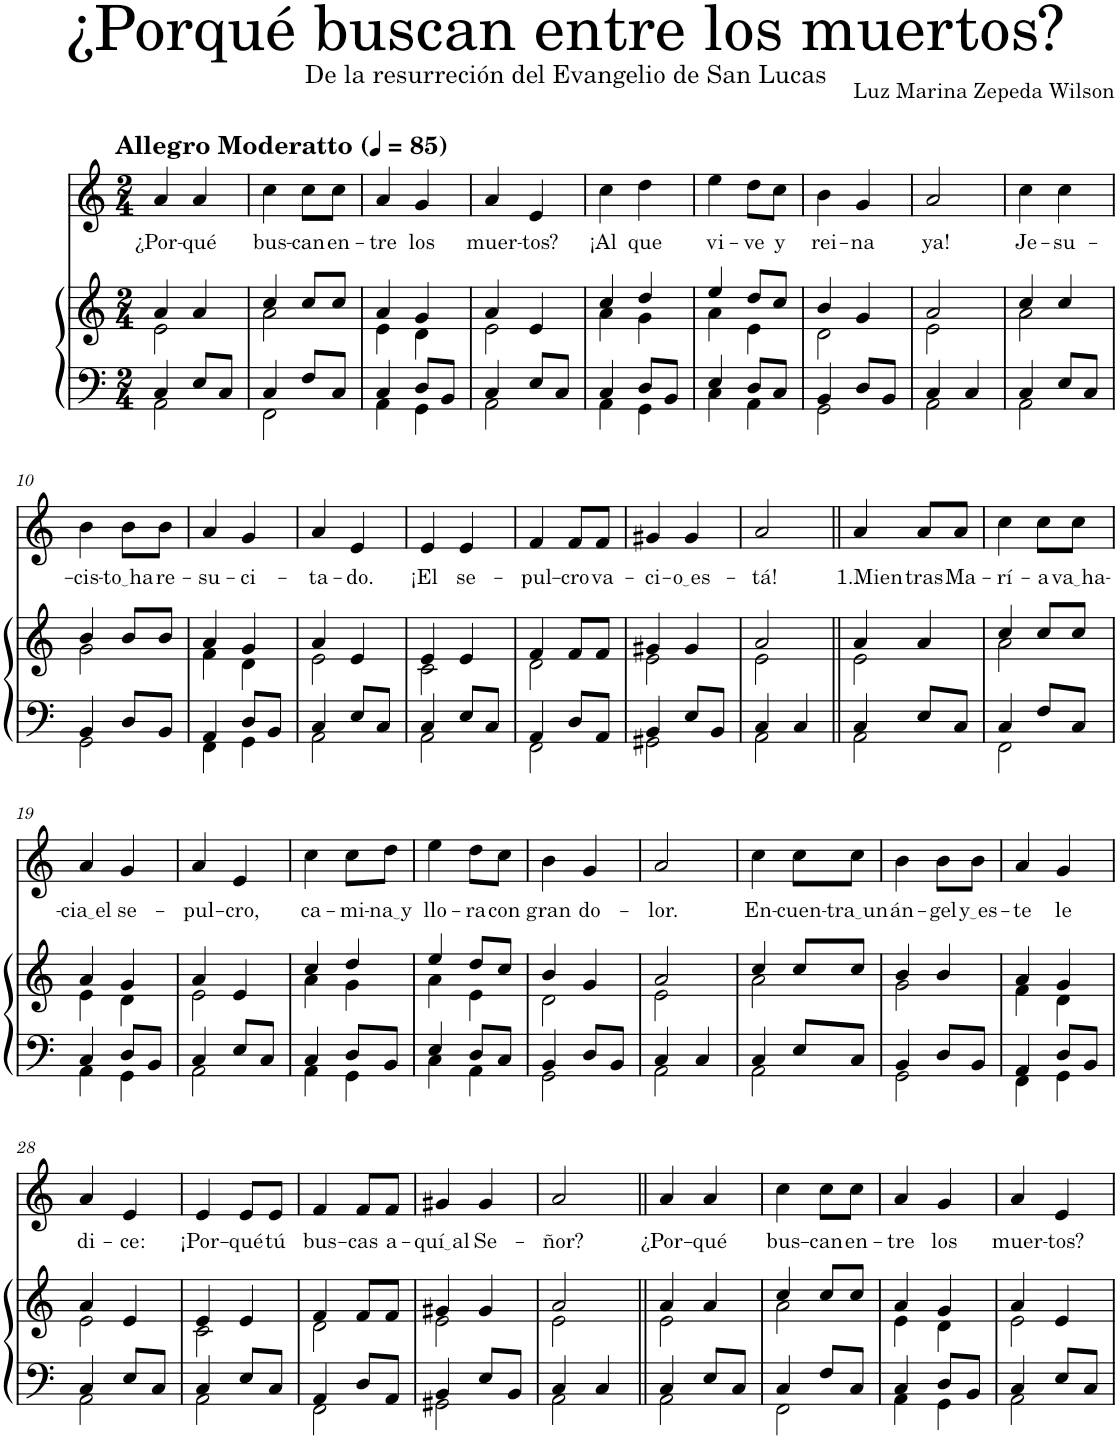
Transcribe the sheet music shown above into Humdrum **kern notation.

**kern	**kern	**harte	**kern	**text
*part2	*part2	*part2	*part1	*part1
*staff3	*staff2	*	*staff1	*staff1
*I"Órgano	*	*	*I"Soprano	*
*clefF4	*clefG2	*	*clefG2	*
*k[]	*k[]	*	*k[]	*
*M2/4	*M2/4	*	*M2/4	*
*MM85	*MM85	*	*MM85	*
=1	=1	=1	=1	=1
*^	*^	*	*	*
!	!	!	!	!	!LO:TX:a:B:t=Allegro Moderatto	!
!	!	!	!	!LO:H:kt=m	!	!LO:LY:b
4C/	2AA\	4a/	2e\	A:min	4a/	¿Por-
!	!	!	!	!	!	!LO:LY:b
8E/L	.	4a/	.	.	4a/	-qué
8C/J	.	.	.	.	.	.
=2	=2	=2	=2	=2	=2	=2
!	!	!	!	!	!	!LO:LY:b
4C/	2FF\	4cc/	2a\	F:maj	4cc\	bus-
!	!	!	!	!	!	!LO:LY:b
8F/L	.	8cc/L	.	.	8cc\L	-can
!	!	!	!	!	!	!LO:LY:b
8C/J	.	8cc/J	.	.	8cc\J	en-
=3	=3	=3	=3	=3	=3	=3
!	!	!	!	!LO:H:kt=m	!	!LO:LY:b
4C/	4AA\	4a/	4e\	A:min	4a/	-tre
!	!	!	!	!	!	!LO:LY:b
8D/L	4GG\	4g/	4d\	G:maj	4g/	los
8BB/J	.	.	.	.	.	.
=4	=4	=4	=4	=4	=4	=4
!	!	!	!	!LO:H:kt=m	!	!LO:LY:b
4C/	2AA\	4a/	2e\	A:min	4a/	muer-
!	!	!	!	!	!	!LO:LY:b
8E/L	.	4e/	.	.	4e/	-tos?
8C/J	.	.	.	.	.	.
=5	=5	=5	=5	=5	=5	=5
!	!	!	!	!LO:H:kt=m	!	!LO:LY:b
4C/	4AA\	4cc/	4a\	A:min	4cc\	¡Al
!	!	!	!	!	!	!LO:LY:b
8D/L	4GG\	4dd/	4g\	G:maj	4dd\	que
8BB/J	.	.	.	.	.	.
=6	=6	=6	=6	=6	=6	=6
!	!	!	!	!LO:H:kt=m	!	!LO:LY:b
4E/	4C\	4ee/	4a\	A:min	4ee\	vi-
!	!	!	!	!	!	!LO:LY:b
8D/L	4AA\	8dd/L	4e\	.	8dd\L	-ve
!	!	!	!	!	!	!LO:LY:b
8C/J	.	8cc/J	.	.	8cc\J	y
=7	=7	=7	=7	=7	=7	=7
!	!	!	!	!	!	!LO:LY:b
4BB/	2GG\	4b/	2d\	G:maj	4b\	rei-
!	!	!	!	!	!	!LO:LY:b
8D/L	.	4g/	.	.	4g/	-na
8BB/J	.	.	.	.	.	.
=8	=8	=8	=8	=8	=8	=8
!	!	!	!	!LO:H:kt=m	!	!LO:LY:b
4C/	2AA\	2a/	2e\	A:min	2a/	ya!
4C/	.	.	.	.	.	.
=9	=9	=9	=9	=9	=9	=9
!	!	!	!	!	!	!LO:LY:b
4C/	2AA\	4cc/	2a\	.	4cc\	Je-
!	!	!	!	!	!	!LO:LY:b
8E/L	.	4cc/	.	.	4cc\	-su-
8C/J	.	.	.	.	.	.
!!LO:LB:g=z
=10	=10	=10	=10	=10	=10	=10
!	!	!	!	!	!	!LO:LY:b
4BB/	2GG\	4b/	2g\	G:maj	4b\	-cis-
!	!	!	!	!	!	!LO:LY:b
8D/L	.	8b/L	.	.	8b\L	to ha
!	!	!	!	!	!	!LO:LY:b
8BB/J	.	8b/J	.	.	8b\J	re-
=11	=11	=11	=11	=11	=11	=11
!	!	!	!	!	!	!LO:LY:b
4AA/	4FF\	4a/	4f\	F:maj	4a/	-su-
!	!	!	!	!	!	!LO:LY:b
8D/L	4GG\	4g/	4d\	G:maj	4g/	-ci-
8BB/J	.	.	.	.	.	.
=12	=12	=12	=12	=12	=12	=12
!	!	!	!	!LO:H:kt=m	!	!LO:LY:b
4C/	2AA\	4a/	2e\	A:min	4a/	-ta-
!	!	!	!	!	!	!LO:LY:b
8E/L	.	4e/	.	.	4e/	-do.
8C/J	.	.	.	.	.	.
=13	=13	=13	=13	=13	=13	=13
!	!	!	!	!	!	!LO:LY:b
4C/	2AA\	4e/	2c\	.	4e/	¡El
!	!	!	!	!	!	!LO:LY:b
8E/L	.	4e/	.	.	4e/	se-
8C/J	.	.	.	.	.	.
=14	=14	=14	=14	=14	=14	=14
!	!	!	!	!LO:H:kt=m	!	!LO:LY:b
4AA/	2FF\	4f/	2d\	D:min	4f/	-pul-
!	!	!	!	!	!	!LO:LY:b
8D/L	.	8f/L	.	.	8f/L	-cro
!	!	!	!	!	!	!LO:LY:b
8AA/J	.	8f/J	.	.	8f/J	va-
=15	=15	=15	=15	=15	=15	=15
!	!	!	!	!LO:H:kt=7	!	!LO:LY:b
4BB/	2GG#X\	4g#X/	2e\	E:7	4g#X/	-ci-
!	!	!	!	!	!	!LO:LY:b
8E/L	.	4g#/	.	.	4g#/	o es
8BB/J	.	.	.	.	.	.
=16	=16	=16	=16	=16	=16	=16
!	!	!	!	!LO:H:kt=m	!	!LO:LY:b
4C/	2AA\	2a/	2e\	A:min	2a/	-tá!
4C/	.	.	.	.	.	.
=17||	=17||	=17||	=17||	=17||	=17||	=17||
!	!	!	!	!LO:H:kt=m	!	!LO:LY:b
4C/	2AA\	4a/	2e\	A:min	4a/	1.Mien
!	!	!	!	!	!	!LO:LY:b
8E/L	.	4a/	.	.	8a/L	tras
!	!	!	!	!	!	!LO:LY:b
8C/J	.	.	.	.	8a/J	Ma-
=18	=18	=18	=18	=18	=18	=18
!	!	!	!	!	!	!LO:LY:b
4C/	2FF\	4cc/	2a\	F:maj	4cc\	-rí-
!	!	!	!	!	!	!LO:LY:b
8F/L	.	8cc/L	.	.	8cc\L	-a
!	!	!	!	!	!	!LO:LY:b
8C/J	.	8cc/J	.	.	8cc\J	va ha
!!LO:LB:g=z
=19	=19	=19	=19	=19	=19	=19
!	!	!	!	!LO:H:kt=m	!	!LO:LY:b
4C/	4AA\	4a/	4e\	A:min	4a/	cia el
!	!	!	!	!	!	!LO:LY:b
8D/L	4GG\	4g/	4d\	G:maj	4g/	se-
8BB/J	.	.	.	.	.	.
=20	=20	=20	=20	=20	=20	=20
!	!	!	!	!LO:H:kt=m	!	!LO:LY:b
4C/	2AA\	4a/	2e\	A:min	4a/	-pul-
!	!	!	!	!	!	!LO:LY:b
8E/L	.	4e/	.	.	4e/	-cro,
8C/J	.	.	.	.	.	.
=21	=21	=21	=21	=21	=21	=21
!	!	!	!	!LO:H:kt=m	!	!LO:LY:b
4C/	4AA\	4cc/	4a\	A:min	4cc\	ca-
!	!	!	!	!	!	!LO:LY:b
8D/L	4GG\	4dd/	4g\	G:maj	8cc\L	-mi-
!	!	!	!	!	!	!LO:LY:b
8BB/J	.	.	.	.	8dd\J	na y
=22	=22	=22	=22	=22	=22	=22
!	!	!	!	!LO:H:kt=m	!	!LO:LY:b
4E/	4C\	4ee/	4a\	A:min	4ee\	llo-
!	!	!	!	!	!	!LO:LY:b
8D/L	4AA\	8dd/L	4e\	.	8dd\L	-ra
!	!	!	!	!	!	!LO:LY:b
8C/J	.	8cc/J	.	.	8cc\J	con
=23	=23	=23	=23	=23	=23	=23
!	!	!	!	!	!	!LO:LY:b
4BB/	2GG\	4b/	2d\	G:maj	4b\	gran
!	!	!	!	!	!	!LO:LY:b
8D/L	.	4g/	.	.	4g/	do-
8BB/J	.	.	.	.	.	.
=24	=24	=24	=24	=24	=24	=24
!	!	!	!	!LO:H:kt=m	!	!LO:LY:b
4C/	2AA\	2a/	2e\	A:min	2a/	-lor.
4C/	.	.	.	.	.	.
=25	=25	=25	=25	=25	=25	=25
!	!	!	!	!	!	!LO:LY:b
4C/	2AA\	4cc/	2a\	.	4cc\	En-
!	!	!	!	!	!	!LO:LY:b
8E/L	.	8cc/L	.	.	8cc\L	-cuen-
!	!	!	!	!	!	!LO:LY:b
8C/J	.	8cc/J	.	.	8cc\J	tra un
=26	=26	=26	=26	=26	=26	=26
!	!	!	!	!	!	!LO:LY:b
4BB/	2GG\	4b/	2g\	G:maj	4b\	án-
!	!	!	!	!	!	!LO:LY:b
8D/L	.	4b/	.	.	8b\L	-gel
!	!	!	!	!	!	!LO:LY:b
8BB/J	.	.	.	.	8b\J	y es
=27	=27	=27	=27	=27	=27	=27
!	!	!	!	!	!	!LO:LY:b
4AA/	4FF\	4a/	4f\	F:maj	4a/	-te
!	!	!	!	!	!	!LO:LY:b
8D/L	4GG\	4g/	4d\	G:maj	4g/	le
8BB/J	.	.	.	.	.	.
!!LO:LB:g=z
=28	=28	=28	=28	=28	=28	=28
!	!	!	!	!LO:H:kt=m	!	!LO:LY:b
4C/	2AA\	4a/	2e\	A:min	4a/	di-
!	!	!	!	!	!	!LO:LY:b
8E/L	.	4e/	.	.	4e/	-ce:
8C/J	.	.	.	.	.	.
=29	=29	=29	=29	=29	=29	=29
!	!	!	!	!	!	!LO:LY:b
4C/	2AA\	4e/	2c\	.	4e/	¡Por-
!	!	!	!	!	!	!LO:LY:b
8E/L	.	4e/	.	.	8e/L	-qué
!	!	!	!	!	!	!LO:LY:b
8C/J	.	.	.	.	8e/J	tú
=30	=30	=30	=30	=30	=30	=30
!	!	!	!	!LO:H:kt=m	!	!LO:LY:b
4AA/	2FF\	4f/	2d\	D:min	4f/	bus-
!	!	!	!	!	!	!LO:LY:b
8D/L	.	8f/L	.	.	8f/L	-cas
!	!	!	!	!	!	!LO:LY:b
8AA/J	.	8f/J	.	.	8f/J	a-
=31	=31	=31	=31	=31	=31	=31
!	!	!	!	!LO:H:kt=7	!	!LO:LY:b
4BB/	2GG#X\	4g#X/	2e\	E:7	4g#X/	quí al
!	!	!	!	!	!	!LO:LY:b
8E/L	.	4g#/	.	.	4g#/	Se-
8BB/J	.	.	.	.	.	.
=32	=32	=32	=32	=32	=32	=32
!	!	!	!	!LO:H:kt=m	!	!LO:LY:b
4C/	2AA\	2a/	2e\	A:min	2a/	-ñor?
4C/	.	.	.	.	.	.
=33||	=33||	=33||	=33||	=33||	=33||	=33||
*k[]	*	*k[]	*	*	*k[]	*
!	!	!	!	!LO:H:kt=m	!	!LO:LY:b
4C/	2AA\	4a/	2e\	A:min	4a/	¿Por-
!	!	!	!	!	!	!LO:LY:b
8E/L	.	4a/	.	.	4a/	-qué
8C/J	.	.	.	.	.	.
=34	=34	=34	=34	=34	=34	=34
!	!	!	!	!	!	!LO:LY:b
4C/	2FF\	4cc/	2a\	F:maj	4cc\	bus-
!	!	!	!	!	!	!LO:LY:b
8F/L	.	8cc/L	.	.	8cc\L	-can
!	!	!	!	!	!	!LO:LY:b
8C/J	.	8cc/J	.	.	8cc\J	en-
=35	=35	=35	=35	=35	=35	=35
!	!	!	!	!LO:H:kt=m	!	!LO:LY:b
4C/	4AA\	4a/	4e\	A:min	4a/	-tre
!	!	!	!	!	!	!LO:LY:b
8D/L	4GG\	4g/	4d\	G:maj	4g/	los
8BB/J	.	.	.	.	.	.
=36	=36	=36	=36	=36	=36	=36
!	!	!	!	!LO:H:kt=m	!	!LO:LY:b
4C/	2AA\	4a/	2e\	A:min	4a/	muer-
!	!	!	!	!	!	!LO:LY:b
8E/L	.	4e/	.	.	4e/	-tos?
8C/J	.	.	.	.	.	.
*v	*v	*	*	*	*	*
*	*v	*v	*	*	*
=	=	=	=	=
*-	*-	*-	*-	*-
